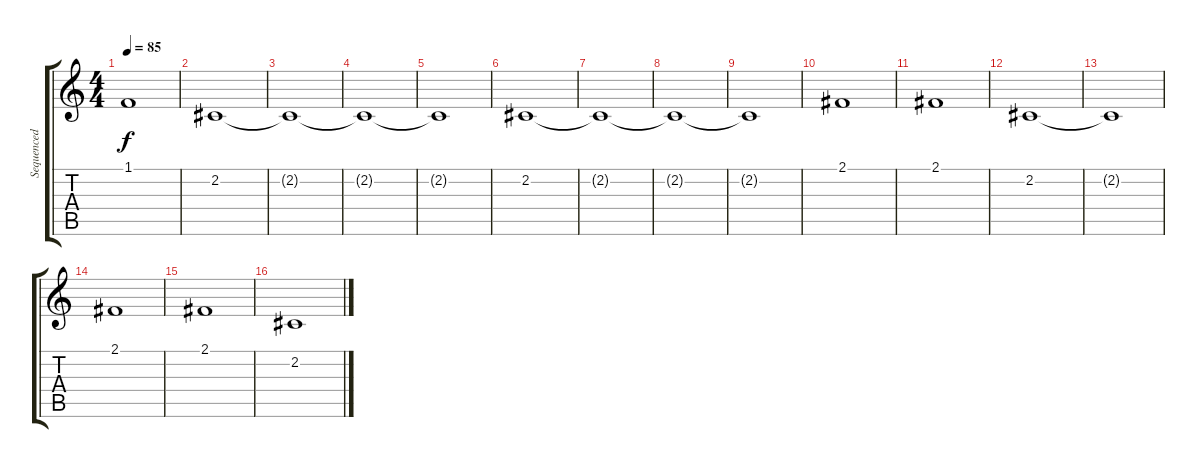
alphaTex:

\track ("Sequenced by Daniel Lippert" "Sequenced ") {instrument stringensemble1}
\staff {score tabs}
\tuning (E4 B3 G3 D3 A2 E2) {hide}
\ts (4 4)
\tempo 85
\clef g2
\ks c
1.1.1{dy f} |
2.2.1{volume 16} |
2.2{t}.1 |
2.2{t}.1 |
2.2{t}.1 |
2.2.1{volume 16} |
2.2{t}.1 |
2.2{t}.1 |
2.2{t}.1 |
2.1.1{volume 10} |
2.1.1 |
2.2.1{volume 16} |
2.2{t}.1 |
2.1.1{volume 16} |
2.1.1 |
2.2.1{volume 16}
